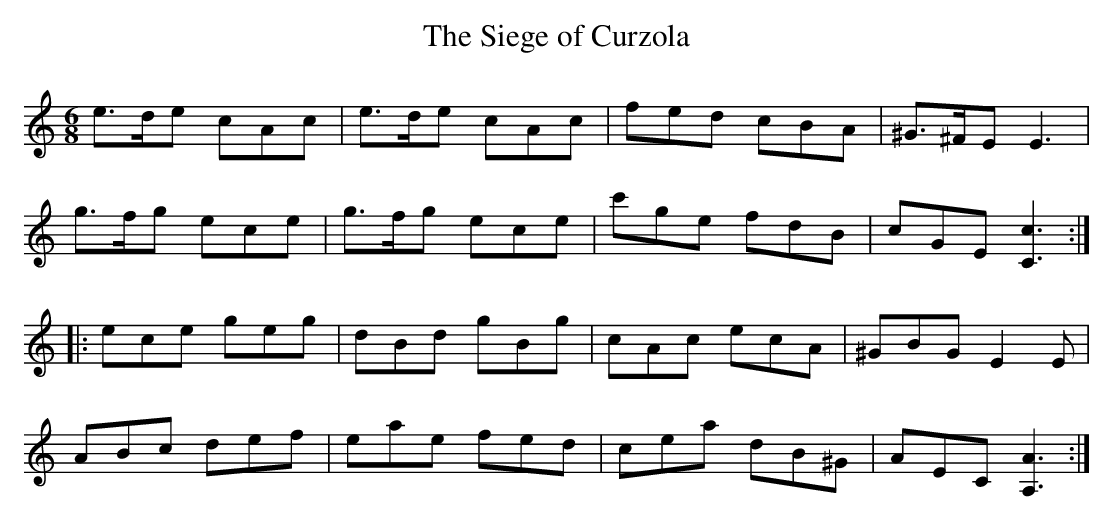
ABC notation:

X:1
T:Siege of Curzola, The
M:6/8
L:1/8
K:Amin
e>de cAc|e>de cAc|fed cBA|^G>^FE E3|
g>fg ece|g>fg ece|c'ge fdB|cGE [C3c3]:|
|:ece geg|dBd gBg|cAc ecA|^GBG E2E|
ABc def|eae fed|cea dB^G|AEC [A,3A3]:|]
